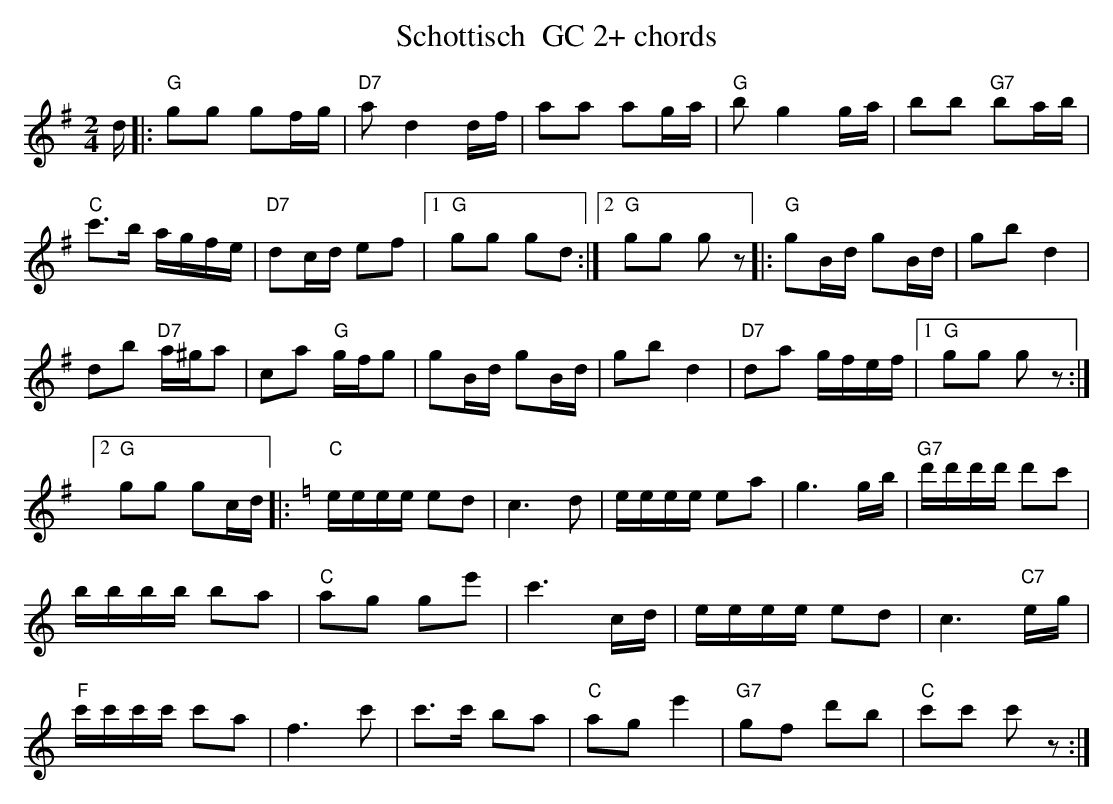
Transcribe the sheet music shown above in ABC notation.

X:1
T:Schottisch  GC 2+ chords
M:2/4
L:1/16
K:Gmaj%%MIDI gchordon
d |: "G"g2g2 g2fg | "D7"a2d4df | a2a2 a2ga | "G"b2g4 ga | b2b2 "G7"b2ab |
"C"c'3b agfe | "D7"d2cd e2f2 |1 "G"g2g2 g2d2 :|2 "G"g2g2 g2z2 |: "G"g2Bd g2Bd | g2b2d4 |
d2b2 "D7"a^ga2 | c2a2 "G"gfg2 | g2Bd g2Bd | g2b2d4 | "D7"d2a2 gfef |1 "G"g2g2 g2z2 :|2
"G"g2g2 g2cd |: [K:Cmaj] "C"eeee e2d2 | c6d2 | eeee e2a2 | g6gb | "G7"d'd'd'd' d'2c'2 |
bbbb b2a2 | "C"a2g2 g2e'2 | c'6cd | eeee e2d2 | c6"C7"eg |
"F"c'c'c'c' c'2a2 | f6c'2 | c'3c' b2a2 | "C"a2g2e'4 | "G7"g2f2 d'2b2 | "C"c'2c'2 c'2z2 :|
